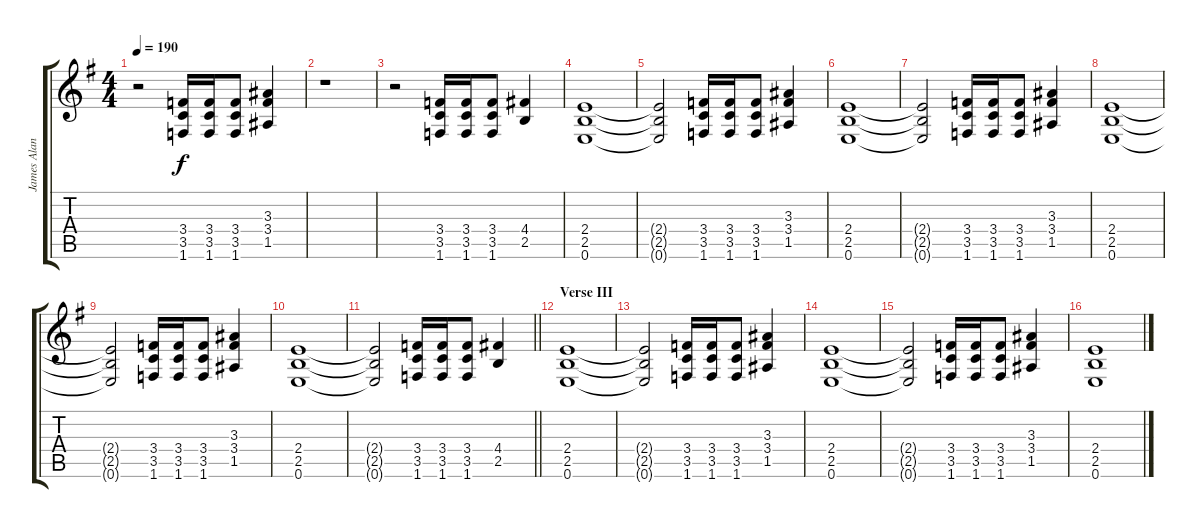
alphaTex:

\track ("James Alan Hetfield - Rhythm Guitar" "James Alan") {instrument distortionguitar}
\staff {score tabs}
\tuning (E4 B3 G3 D3 A2 E2) {hide}
\ts (4 4)
\tempo 190
\clef g2
\ks eminor
r.2{dy f} (3.4 3.5 1.6).16 (3.4 3.5 1.6).16 (3.4 3.5 1.6).8 (3.3 3.4 1.5).4 |
r.1 |
r.2 (3.4 3.5 1.6).16 (3.4 3.5 1.6).16 (3.4 3.5 1.6).8 (4.4 2.5).4 |
(2.4 2.5 0.6).1 |
(2.4{t} 2.5{t} 0.6{t}).2 (3.4 3.5 1.6).16 (3.4 3.5 1.6).16 (3.4 3.5 1.6).8 (3.3 3.4 1.5).4 |
(2.4 2.5 0.6).1 |
(2.4{t} 2.5{t} 0.6{t}).2 (3.4 3.5 1.6).16 (3.4 3.5 1.6).16 (3.4 3.5 1.6).8 (3.3 3.4 1.5).4 |
(2.4 2.5 0.6).1 |
(2.4{t} 2.5{t} 0.6{t}).2 (3.4 3.5 1.6).16 (3.4 3.5 1.6).16 (3.4 3.5 1.6).8 (3.3 3.4 1.5).4 |
(2.4 2.5 0.6).1 |
\barLineRight lightlight
(2.4{t} 2.5{t} 0.6{t}).2 (3.4 3.5 1.6).16 (3.4 3.5 1.6).16 (3.4 3.5 1.6).8 (4.4 2.5).4 |
\section ("" "Verse III")
(2.4 2.5 0.6).1 |
(2.4{t} 2.5{t} 0.6{t}).2 (3.4 3.5 1.6).16 (3.4 3.5 1.6).16 (3.4 3.5 1.6).8 (3.3 3.4 1.5).4 |
(2.4 2.5 0.6).1 |
(2.4{t} 2.5{t} 0.6{t}).2 (3.4 3.5 1.6).16 (3.4 3.5 1.6).16 (3.4 3.5 1.6).8 (3.3 3.4 1.5).4 |
(2.4 2.5 0.6).1
